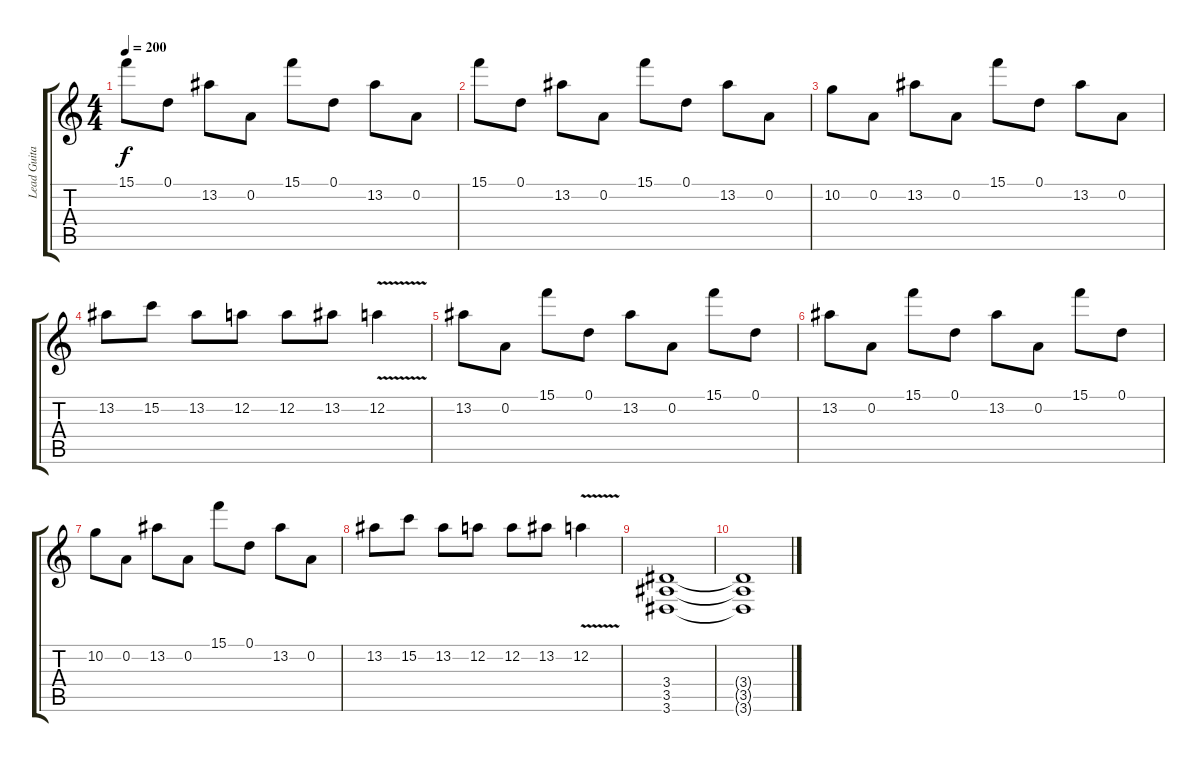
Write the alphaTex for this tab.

\track ("Lead Guitar" "Lead Guita") {instrument distortionguitar}
\staff {score tabs}
\tuning (D4 A3 F3 C3 G2 C2) {hide}
\ts (4 4)
\tempo 200
\clef g2
\ks c
15.1.8{dy f} 0.1.8 13.2.8 0.2.8 15.1.8 0.1.8 13.2.8 0.2.8 |
15.1.8 0.1.8 13.2.8 0.2.8 15.1.8 0.1.8 13.2.8 0.2.8 |
10.2.8 0.2.8 13.2.8 0.2.8 15.1.8 0.1.8 13.2.8 0.2.8 |
13.2.8 15.2.8 13.2.8 12.2.8 12.2.8 13.2.8 12.2{v}.4 |
13.2.8 0.2.8 15.1.8 0.1.8 13.2.8 0.2.8 15.1.8 0.1.8 |
13.2.8 0.2.8 15.1.8 0.1.8 13.2.8 0.2.8 15.1.8 0.1.8 |
10.2.8 0.2.8 13.2.8 0.2.8 15.1.8 0.1.8 13.2.8 0.2.8 |
13.2.8 15.2.8 13.2.8 12.2.8 12.2.8 13.2.8 12.2{v}.4 |
(3.4 3.5 3.6).1{volume 4} |
(3.4{t} 3.5{t} 3.6{t}).1
